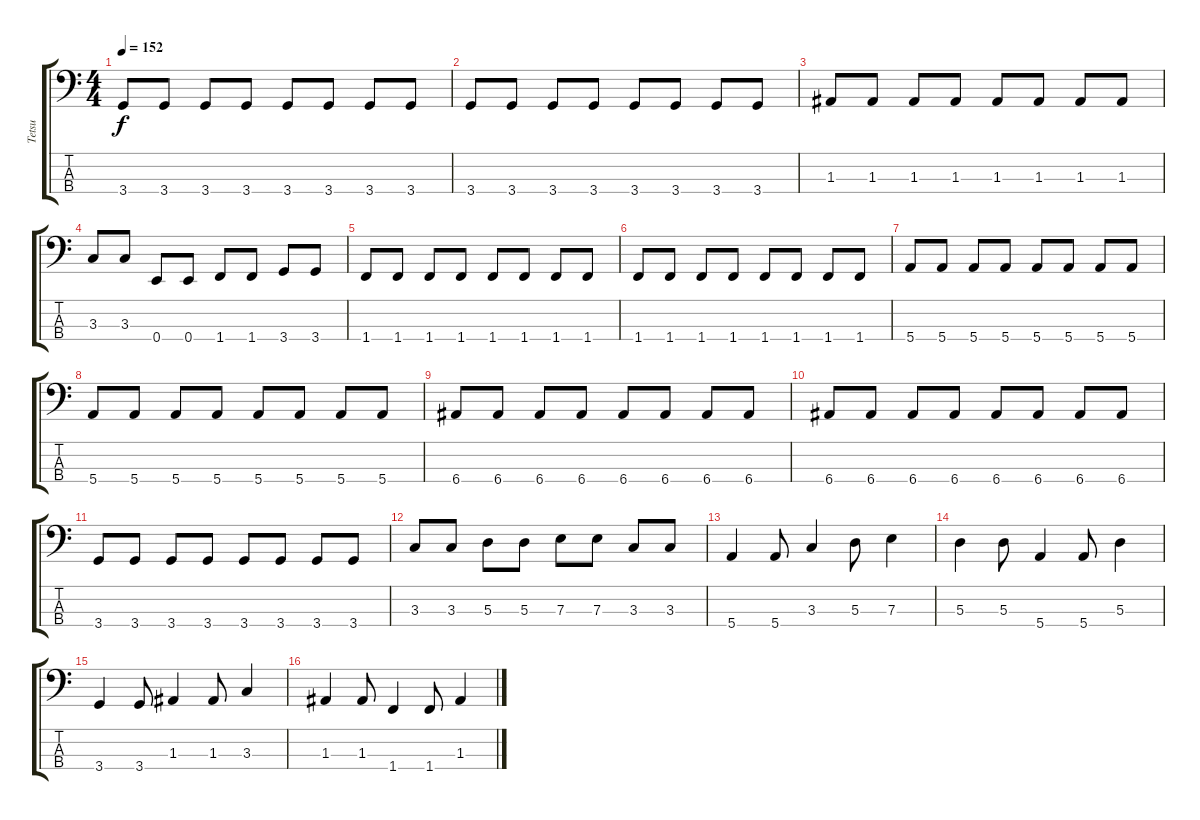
\track ("Tetsu" "Tetsu") {instrument electricbasspick}
\staff {score tabs}
\tuning (G2 D2 A1 E1) {hide}
\ts (4 4)
\tempo 152
\clef f4
\ks c
3.4.8{dy f} 3.4.8 3.4.8 3.4.8 3.4.8 3.4.8 3.4.8 3.4.8 |
3.4.8 3.4.8 3.4.8 3.4.8 3.4.8 3.4.8 3.4.8 3.4.8 |
1.3.8 1.3.8 1.3.8 1.3.8 1.3.8 1.3.8 1.3.8 1.3.8 |
3.3.8 3.3.8 0.4.8 0.4.8 1.4.8 1.4.8 3.4.8 3.4.8 |
1.4.8 1.4.8 1.4.8 1.4.8 1.4.8 1.4.8 1.4.8 1.4.8 |
1.4.8 1.4.8 1.4.8 1.4.8 1.4.8 1.4.8 1.4.8 1.4.8 |
5.4.8 5.4.8 5.4.8 5.4.8 5.4.8 5.4.8 5.4.8 5.4.8 |
5.4.8 5.4.8 5.4.8 5.4.8 5.4.8 5.4.8 5.4.8 5.4.8 |
6.4.8 6.4.8 6.4.8 6.4.8 6.4.8 6.4.8 6.4.8 6.4.8 |
6.4.8 6.4.8 6.4.8 6.4.8 6.4.8 6.4.8 6.4.8 6.4.8 |
3.4.8 3.4.8 3.4.8 3.4.8 3.4.8 3.4.8 3.4.8 3.4.8 |
3.3.8 3.3.8 5.3.8 5.3.8 7.3.8 7.3.8 3.3.8 3.3.8 |
5.4.4 5.4.8 3.3.4 5.3.8 7.3.4 |
5.3.4 5.3.8 5.4.4 5.4.8 5.3.4 |
3.4.4 3.4.8 1.3.4 1.3.8 3.3.4 |
1.3.4 1.3.8 1.4.4 1.4.8 1.3.4
